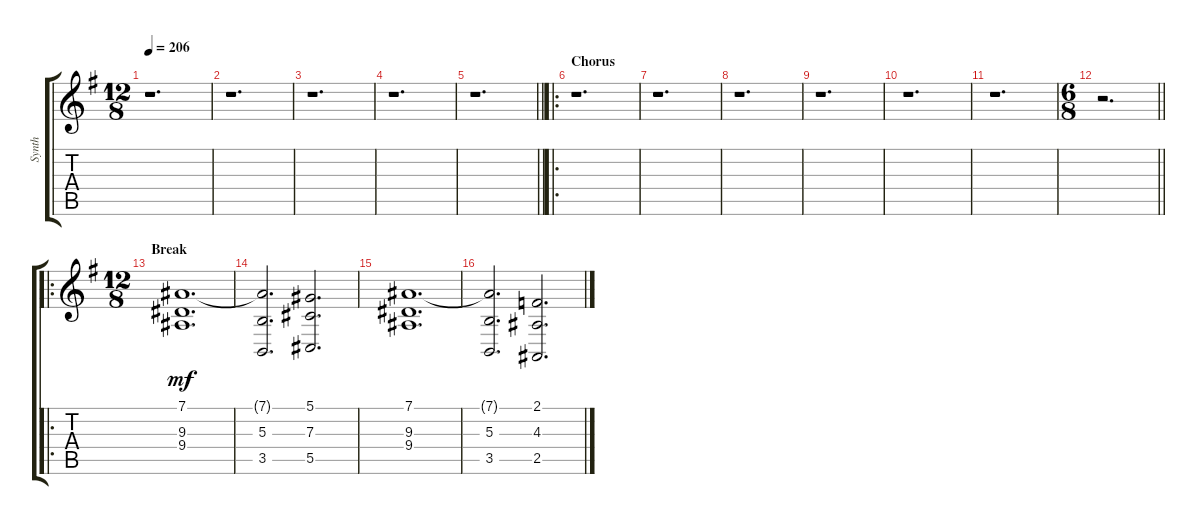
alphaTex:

\track ("Synth" "Synth") {instrument synthstrings2}
\staff {score tabs}
\tuning (Eb4 Bb3 Gb3 Db3 Ab2 Eb2) {hide}
\ts (12 8)
\tempo 206
\clef g2
\ks g
r.1{d dy f} |
r.1{d} |
r.1{d} |
r.1{d} |
\barLineRight lightlight
r.1{d} |
\ro
\section ("" "Chorus")
r.1{d} |
r.1{d} |
r.1{d} |
r.1{d} |
r.1{d} |
r.1{d} |
\ts (6 8)
\barLineRight lightlight
r.2{d} |
\ro
\ts (12 8)
\section ("" "Break")
(7.1 9.3 9.4).1{d dy mf volume 7} |
(7.1{t} 5.3 3.5).2{d} (5.1 7.3 5.5).2{d} |
(7.1 9.3 9.4).1{d} |
(7.1{t} 5.3 3.5).2{d} (2.1 4.3 2.5).2{d}
